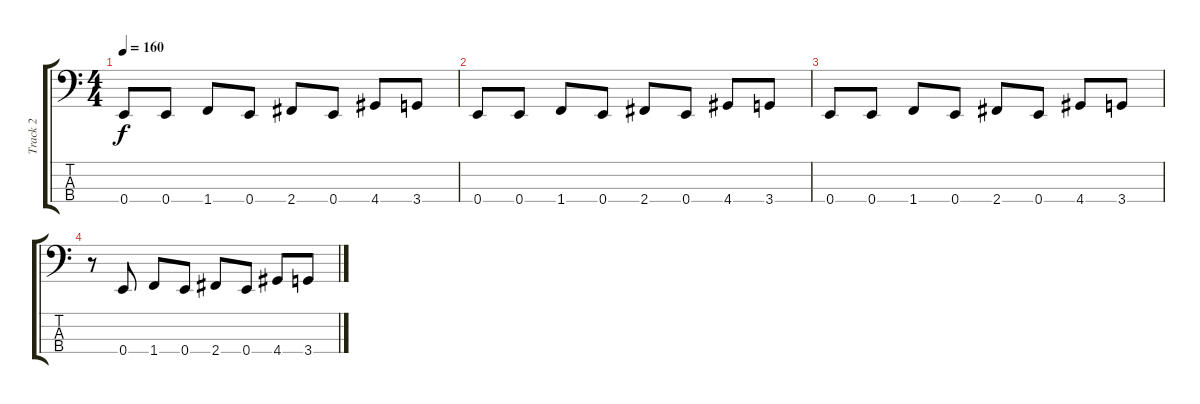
\track ("Track 2" "Track 2") {instrument electricbassfinger}
\staff {score tabs}
\tuning (G2 D2 A1 E1) {hide}
\ts (4 4)
\tempo 160
\clef f4
\ks c
0.4.8{dy f} 0.4.8 1.4.8 0.4.8 2.4.8 0.4.8 4.4.8 3.4.8 |
0.4.8 0.4.8 1.4.8 0.4.8 2.4.8 0.4.8 4.4.8 3.4.8 |
0.4.8 0.4.8 1.4.8 0.4.8 2.4.8 0.4.8 4.4.8 3.4.8 |
r.8 0.4.8 1.4.8 0.4.8 2.4.8 0.4.8 4.4.8 3.4.8
